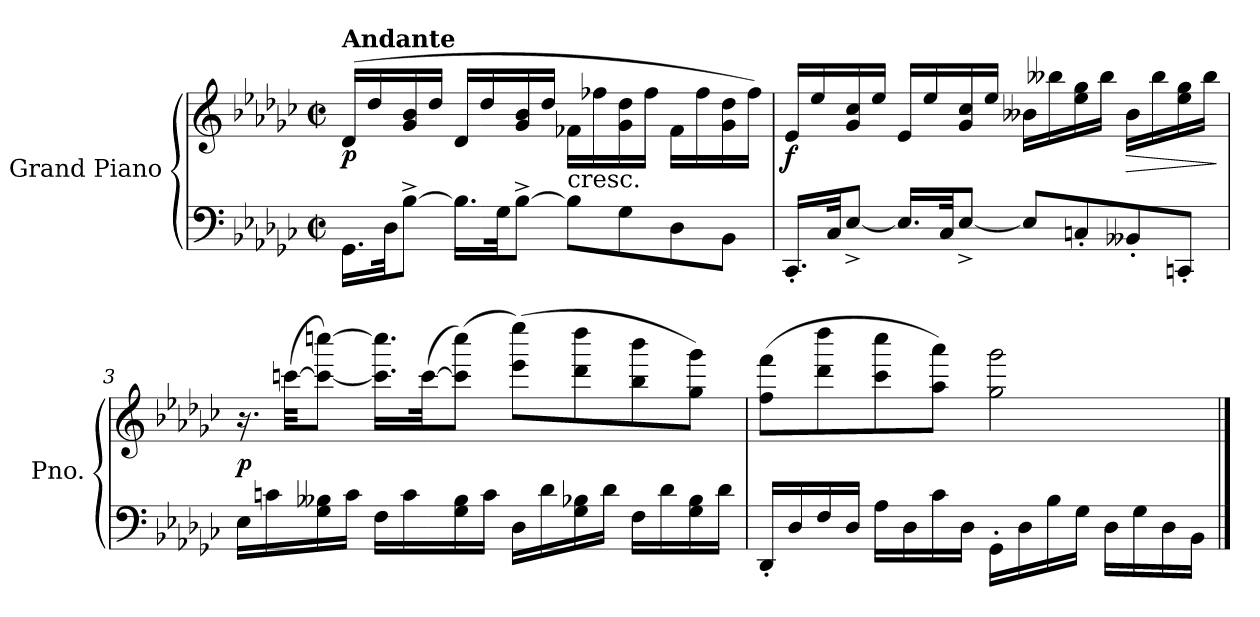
**kern	**kern	**dynam
*part1	*part1	*part1
*staff2	*staff1	*staff1/2
*I"Grand Piano	*	*
*I'Pno.	*	*
*clefF4	*clefG2	*
*k[b-e-a-d-g-c-]	*k[b-e-a-d-g-c-]	*
*M2/2	*M2/2	*
*met(c|)	*met(c|)	*
=1	=1	=1
!	!LO:TX:a:B:t=Andante	!
!	!	!LO:DY:b
16.GG-\LL	(>16d-/LL	p
.	16dd-/	.
32D-\JK	.	.
[8B-^\J	16g-/ 16b-/	.
.	16dd-/JJ	.
16.B-\LL]	16d-/LL	.
.	16dd-/	.
32G-\JK	.	.
[8B-^\J	16g-/ 16b-/	.
.	16dd-/JJ	.
!	!LO:TX:b:t=cresc.	!
8B-\L]	16f-X\LL	.
.	16ff-X\	.
8G-\	16g-\ 16dd-\	.
.	16ff-\JJ	.
8D-\	16f-\LL	.
.	16ff-\	.
8BB-\J	16g-\ 16dd-\	.
.	16ff-\JJ)	.
=2	=2	=2
!	!	!LO:DY:b
16.CC-'/LL	16e-/LL	f
.	16ee-/	.
32C-/JK	.	.
[8E-^/J	16g-/ 16cc-/	.
.	16ee-/JJ	.
16.E-/LL]	16e-/LL	.
.	16ee-/	.
32C-/JK	.	.
[8E-^/J	16g-/ 16cc-/	.
.	16ee-/JJ	.
8E-/L]	16b--X\LL	.
.	16bb--X\	.
8Cn'/	16ee-\ 16gg-\	.
.	16bb--\JJ	.
!	!	!LO:HP:b
8BB--X'/	16b--\LL	>
.	16bb--\	.
8CCn'/J	16ee-\ 16gg-\	.
.	16bb--\JJ	.
.	.	]
=3	=3	=3
!	!	!LO:DY:a=2
16E-\LL	16.r	p
16cn\	.	.
.	(>[32cccn\KKL	.
16G-\ 16B--X\	8ccc\_ [8ccccn\J)	.
16c\JJ	.	.
16F\LL	16.ccc\] 16.cccc\]LL	.
16c\	.	.
.	(>[32ccc\JK	.
16G-\ 16B--\	(>8ccc\] 8cccc\J)	.
16c\JJ	.	.
16D-\LL	(>8eee-\ 8eeee-\L)	.
16d-\	.	.
16G-\ 16B-X\	8ddd-\ 8dddd-\	.
16d-\JJ	.	.
16F\LL	8bb-\ 8bbb-\	.
16d-\	.	.
16G-\ 16B-\	8gg-\ 8ggg-\J)	.
16d-\JJ	.	.
=4	=4	=4
16DD-'/LL	(>8ff\ 8fff\L	.
16D-/	.	.
16F/	8ddd-\ 8dddd-\	.
16D-/JJ	.	.
16A-\LL	8ccc-\ 8cccc-\	.
16D-\	.	.
16c-\	8aa-\ 8aaa-\J)	.
16D-\JJ	.	.
16GG-'\LL	2gg-\ 2ggg-\	.
16D-\	.	.
16B-\	.	.
16G-\JJ	.	.
16D-\LL	.	.
16G-\	.	.
16D-\	.	.
16BB-\JJ	.	.
==	==	==
*-	*-	*-
